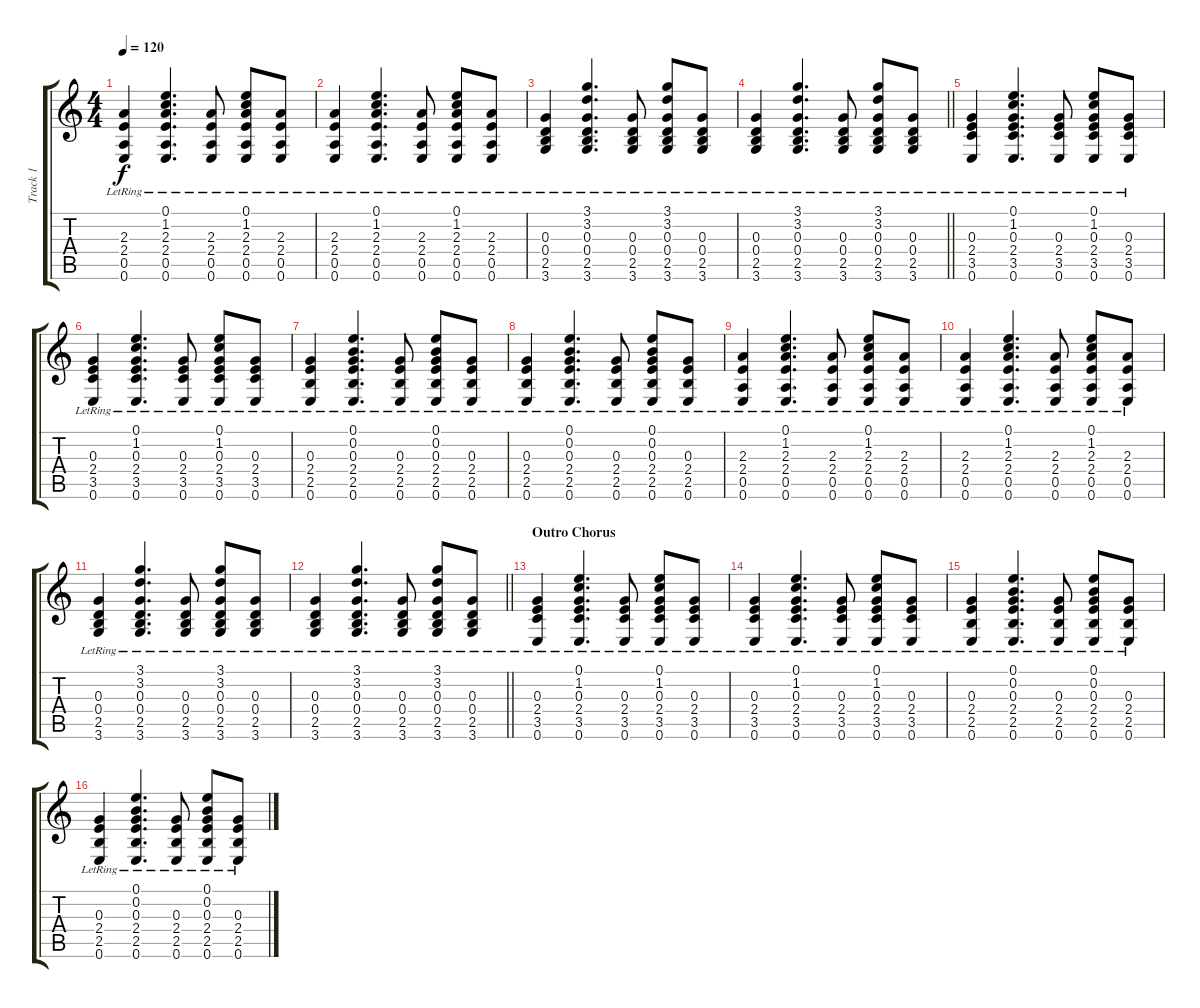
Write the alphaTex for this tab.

\track ("Track 1" "Track 1") {instrument acousticguitarnylon}
\staff {score tabs}
\tuning (E4 B3 G3 D3 A2 E2) {hide}
\ts (4 4)
\tempo 120
\clef g2
\ks c
(2.3{lr} 2.4{lr} 0.5{lr} 0.6{lr}).4{dy f} (0.1{lr} 1.2{lr} 2.3{lr} 2.4{lr} 0.5{lr} 0.6{lr}).4{d} (2.3{lr} 2.4{lr} 0.5{lr} 0.6{lr}).8 (0.1{lr} 1.2{lr} 2.3{lr} 2.4{lr} 0.5{lr} 0.6{lr}).8 (2.3{lr} 2.4{lr} 0.5{lr} 0.6{lr}).8 |
(2.3{lr} 2.4{lr} 0.5{lr} 0.6{lr}).4 (0.1{lr} 1.2{lr} 2.3{lr} 2.4{lr} 0.5{lr} 0.6{lr}).4{d} (2.3{lr} 2.4{lr} 0.5{lr} 0.6{lr}).8 (0.1{lr} 1.2{lr} 2.3{lr} 2.4{lr} 0.5{lr} 0.6{lr}).8 (2.3{lr} 2.4{lr} 0.5{lr} 0.6{lr}).8 |
(0.3{lr} 0.4{lr} 2.5{lr} 3.6{lr}).4 (3.1{lr} 3.2{lr} 0.3{lr} 0.4{lr} 2.5{lr} 3.6{lr}).4{d} (0.3{lr} 0.4{lr} 2.5{lr} 3.6{lr}).8 (3.1{lr} 3.2{lr} 0.3{lr} 0.4{lr} 2.5{lr} 3.6{lr}).8 (0.3{lr} 0.4{lr} 2.5{lr} 3.6{lr}).8 |
\barLineRight lightlight
(0.3{lr} 0.4{lr} 2.5{lr} 3.6{lr}).4 (3.1{lr} 3.2{lr} 0.3{lr} 0.4{lr} 2.5{lr} 3.6{lr}).4{d} (0.3{lr} 0.4{lr} 2.5{lr} 3.6{lr}).8 (3.1{lr} 3.2{lr} 0.3{lr} 0.4{lr} 2.5{lr} 3.6{lr}).8 (0.3{lr} 0.4{lr} 2.5{lr} 3.6{lr}).8 |
(0.3{lr} 2.4{lr} 3.5{lr} 0.6{lr}).4 (0.1{lr} 1.2{lr} 0.3{lr} 2.4{lr} 3.5{lr} 0.6{lr}).4{d} (0.3{lr} 2.4{lr} 3.5{lr} 0.6{lr}).8 (0.1{lr} 1.2{lr} 0.3{lr} 2.4{lr} 3.5{lr} 0.6{lr}).8 (0.3{lr} 2.4{lr} 3.5{lr} 0.6{lr}).8 |
(0.3{lr} 2.4{lr} 3.5{lr} 0.6{lr}).4 (0.1{lr} 1.2{lr} 0.3{lr} 2.4{lr} 3.5{lr} 0.6{lr}).4{d} (0.3{lr} 2.4{lr} 3.5{lr} 0.6{lr}).8 (0.1{lr} 1.2{lr} 0.3{lr} 2.4{lr} 3.5{lr} 0.6{lr}).8 (0.3{lr} 2.4{lr} 3.5{lr} 0.6{lr}).8 |
(0.3{lr} 2.4{lr} 2.5{lr} 0.6{lr}).4 (0.1{lr} 0.2{lr} 0.3{lr} 2.4{lr} 2.5{lr} 0.6{lr}).4{d} (0.3{lr} 2.4{lr} 2.5{lr} 0.6{lr}).8 (0.1{lr} 0.2{lr} 0.3{lr} 2.4{lr} 2.5{lr} 0.6{lr}).8 (0.3{lr} 2.4{lr} 2.5{lr} 0.6{lr}).8 |
(0.3{lr} 2.4{lr} 2.5{lr} 0.6{lr}).4 (0.1{lr} 0.2{lr} 0.3{lr} 2.4{lr} 2.5{lr} 0.6{lr}).4{d} (0.3{lr} 2.4{lr} 2.5{lr} 0.6{lr}).8 (0.1{lr} 0.2{lr} 0.3{lr} 2.4{lr} 2.5{lr} 0.6{lr}).8 (0.3{lr} 2.4{lr} 2.5{lr} 0.6{lr}).8 |
(2.3{lr} 2.4{lr} 0.5{lr} 0.6{lr}).4 (0.1{lr} 1.2{lr} 2.3{lr} 2.4{lr} 0.5{lr} 0.6{lr}).4{d} (2.3{lr} 2.4{lr} 0.5{lr} 0.6{lr}).8 (0.1{lr} 1.2{lr} 2.3{lr} 2.4{lr} 0.5{lr} 0.6{lr}).8 (2.3{lr} 2.4{lr} 0.5{lr} 0.6{lr}).8 |
(2.3{lr} 2.4{lr} 0.5{lr} 0.6{lr}).4 (0.1{lr} 1.2{lr} 2.3{lr} 2.4{lr} 0.5{lr} 0.6{lr}).4{d} (2.3{lr} 2.4{lr} 0.5{lr} 0.6{lr}).8 (0.1{lr} 1.2{lr} 2.3{lr} 2.4{lr} 0.5{lr} 0.6{lr}).8 (2.3{lr} 2.4{lr} 0.5{lr} 0.6{lr}).8 |
(0.3{lr} 0.4{lr} 2.5{lr} 3.6{lr}).4 (3.1{lr} 3.2{lr} 0.3{lr} 0.4{lr} 2.5{lr} 3.6{lr}).4{d} (0.3{lr} 0.4{lr} 2.5{lr} 3.6{lr}).8 (3.1{lr} 3.2{lr} 0.3{lr} 0.4{lr} 2.5{lr} 3.6{lr}).8 (0.3{lr} 0.4{lr} 2.5{lr} 3.6{lr}).8 |
\barLineRight lightlight
(0.3{lr} 0.4{lr} 2.5{lr} 3.6{lr}).4 (3.1{lr} 3.2{lr} 0.3{lr} 0.4{lr} 2.5{lr} 3.6{lr}).4{d} (0.3{lr} 0.4{lr} 2.5{lr} 3.6{lr}).8 (3.1{lr} 3.2{lr} 0.3{lr} 0.4{lr} 2.5{lr} 3.6{lr}).8 (0.3{lr} 0.4{lr} 2.5{lr} 3.6{lr}).8 |
\section ("" "Outro Chorus")
(0.3{lr} 2.4{lr} 3.5{lr} 0.6{lr}).4 (0.1{lr} 1.2{lr} 0.3{lr} 2.4{lr} 3.5{lr} 0.6{lr}).4{d} (0.3{lr} 2.4{lr} 3.5{lr} 0.6{lr}).8 (0.1{lr} 1.2{lr} 0.3{lr} 2.4{lr} 3.5{lr} 0.6{lr}).8 (0.3{lr} 2.4{lr} 3.5{lr} 0.6{lr}).8 |
(0.3{lr} 2.4{lr} 3.5{lr} 0.6{lr}).4 (0.1{lr} 1.2{lr} 0.3{lr} 2.4{lr} 3.5{lr} 0.6{lr}).4{d} (0.3{lr} 2.4{lr} 3.5{lr} 0.6{lr}).8 (0.1{lr} 1.2{lr} 0.3{lr} 2.4{lr} 3.5{lr} 0.6{lr}).8 (0.3{lr} 2.4{lr} 3.5{lr} 0.6{lr}).8 |
(0.3{lr} 2.4{lr} 2.5{lr} 0.6{lr}).4 (0.1{lr} 0.2{lr} 0.3{lr} 2.4{lr} 2.5{lr} 0.6{lr}).4{d} (0.3{lr} 2.4{lr} 2.5{lr} 0.6{lr}).8 (0.1{lr} 0.2{lr} 0.3{lr} 2.4{lr} 2.5{lr} 0.6{lr}).8 (0.3{lr} 2.4{lr} 2.5{lr} 0.6{lr}).8 |
(0.3{lr} 2.4{lr} 2.5{lr} 0.6{lr}).4 (0.1{lr} 0.2{lr} 0.3{lr} 2.4{lr} 2.5{lr} 0.6{lr}).4{d} (0.3{lr} 2.4{lr} 2.5{lr} 0.6{lr}).8 (0.1{lr} 0.2{lr} 0.3{lr} 2.4{lr} 2.5{lr} 0.6{lr}).8 (0.3{lr} 2.4{lr} 2.5{lr} 0.6{lr}).8
